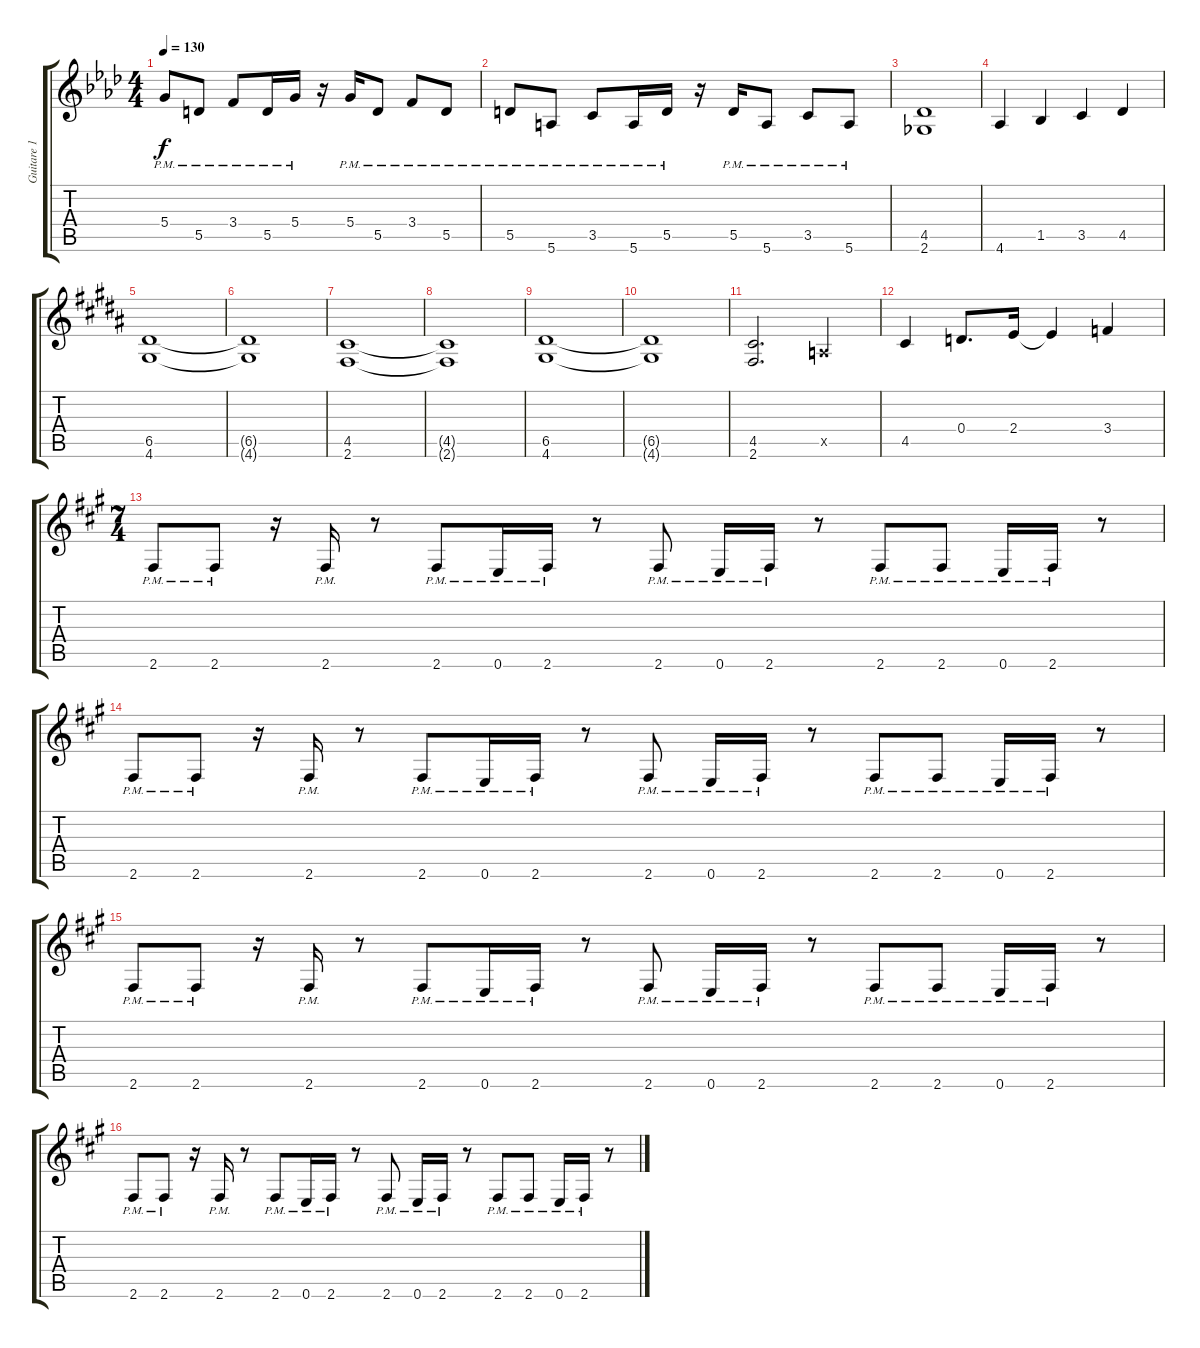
\track ("Guitare 1" "Guitare 1") {instrument distortionguitar}
\staff {score tabs}
\tuning (E4 B3 G3 D3 A2 E2) {hide}
\ts (4 4)
\tempo 130
\clef g2
\ks ab
5.4{pm}.8{dy f} 5.5{pm}.8 3.4{pm}.8 5.5{pm}.16 5.4{pm}.16 r.16 5.4{pm}.16 5.5{pm}.8 3.4{pm}.8 5.5{pm}.8 |
5.5{pm}.8 5.6{pm}.8 3.5{pm}.8 5.6{pm}.16 5.5{pm}.16 r.16 5.5{pm}.16 5.6{pm}.8 3.5{pm}.8 5.6{pm}.8 |
(4.5 2.6).1 |
4.6.4 1.5.4 3.5.4 4.5.4 |
\ks b
(6.5 4.6).1 |
(6.5{t} 4.6{t}).1 |
(4.5 2.6).1 |
(4.5{t} 2.6{t}).1 |
(6.5 4.6).1 |
(6.5{t} 4.6{t}).1 |
(4.5 2.6).2{d} 0.5{x}.4 |
4.5.4 0.4.8{d} 2.4.16 2.4{t}.4 3.4.4 |
\ts (7 4)
\ks a
2.6{pm}.8 2.6{pm}.8 r.16 2.6{pm}.16 r.8 2.6{pm}.8 0.6{pm}.16 2.6{pm}.16 r.8 2.6{pm}.8 0.6{pm}.16 2.6{pm}.16 r.8 2.6{pm}.8 2.6{pm}.8 0.6{pm}.16 2.6{pm}.16 r.8 |
2.6{pm}.8 2.6{pm}.8 r.16 2.6{pm}.16 r.8 2.6{pm}.8 0.6{pm}.16 2.6{pm}.16 r.8 2.6{pm}.8 0.6{pm}.16 2.6{pm}.16 r.8 2.6{pm}.8 2.6{pm}.8 0.6{pm}.16 2.6{pm}.16 r.8 |
2.6{pm}.8 2.6{pm}.8 r.16 2.6{pm}.16 r.8 2.6{pm}.8 0.6{pm}.16 2.6{pm}.16 r.8 2.6{pm}.8 0.6{pm}.16 2.6{pm}.16 r.8 2.6{pm}.8 2.6{pm}.8 0.6{pm}.16 2.6{pm}.16 r.8 |
2.6{pm}.8 2.6{pm}.8 r.16 2.6{pm}.16 r.8 2.6{pm}.8 0.6{pm}.16 2.6{pm}.16 r.8 2.6{pm}.8 0.6{pm}.16 2.6{pm}.16 r.8 2.6{pm}.8 2.6{pm}.8 0.6{pm}.16 2.6{pm}.16 r.8
